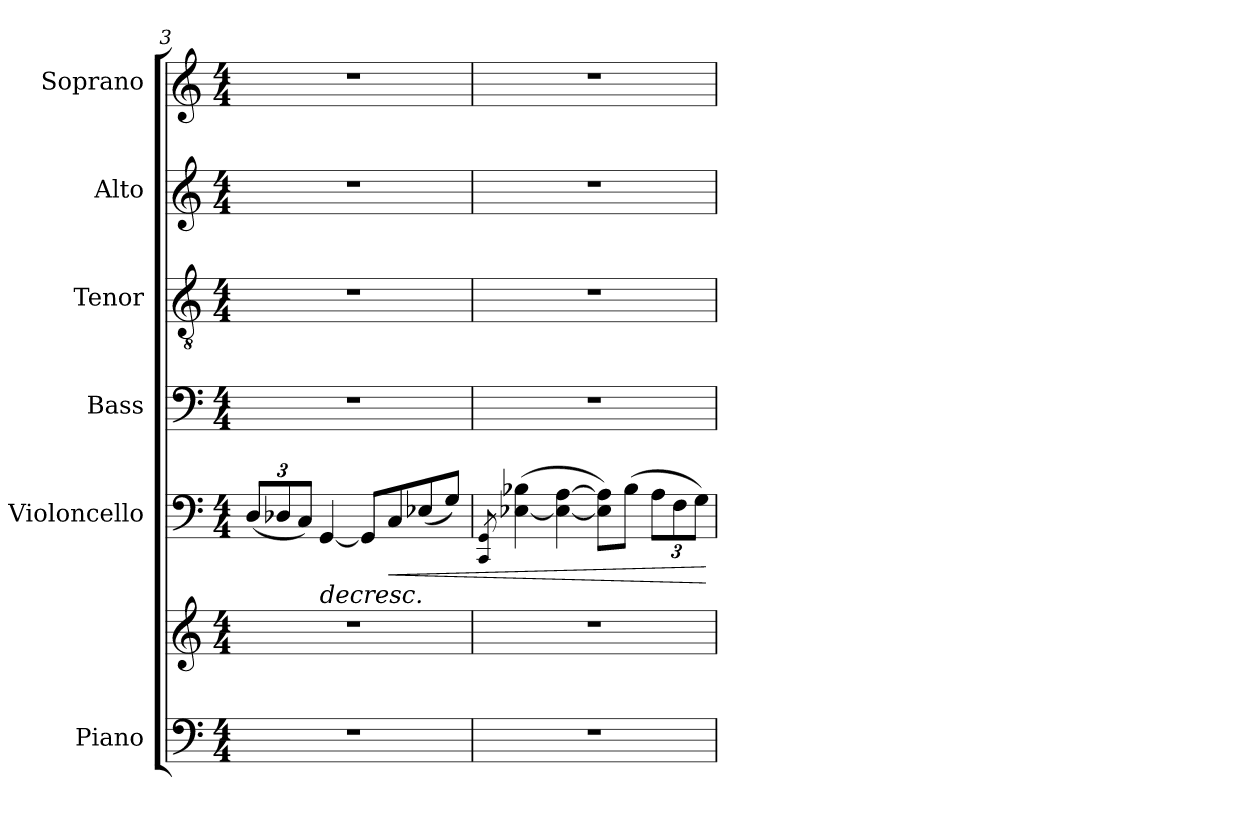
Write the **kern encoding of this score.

**kern	**kern	**kern	**dynam	**kern	**kern	**kern	**kern
*part6	*part6	*part5	*part5	*part4	*part3	*part2	*part1
*staff7	*staff6	*staff5	*staff5	*staff4	*staff3	*staff2	*staff1
*I"Piano	*	*I"Violoncello	*	*I"Bass	*I"Tenor	*I"Alto	*I"Soprano
*I'Pno	*	*I'Vc.	*	*	*	*	*
*clefF4	*clefG2	*clefF4	*	*clefF4	*clefGv2	*clefG2	*clefG2
*k[]	*k[]	*k[]	*	*k[]	*k[]	*k[]	*k[]
*M4/4	*M4/4	*M4/4	*	*M4/4	*M4/4	*M4/4	*M4/4
*	*	*Xbrackettup	*	*	*	*	*
=3	=3	=3	=3	=3	=3	=3	=3
1r	1r	(<12D/L	.	1r	1r	1r	1r
.	.	12D-X/	.	.	.	.	.
.	.	12C/J)	.	.	.	.	.
!	!	!	!LO:HP:b	!	!	!	!
.	.	[4GG/	>	.	.	.	.
.	.	8GG/L]	.	.	.	.	.
!	!	!	!LO:HP:b	!	!	!	!
.	.	8C/	<	.	.	.	.
.	.	(<8E-X/	.	.	.	.	.
.	.	8G/J)	.	.	.	.	.
.	.	.	]	.	.	.	.
!!LO:LB:g=z
=4	=4	=4	=4	=4	=4	=4	=4
.	.	8qCC/ 8qGG/	.	.	.	.	.
1r	1r	(>[4E-X\ 4B-X\	.	1r	1r	1r	1r
.	.	4E-\_ [4A\	.	.	.	.	.
.	.	8E-\] 8A\]L)	.	.	.	.	.
.	.	(>8B-\J	.	.	.	.	.
.	.	12A\L	.	.	.	.	.
.	.	12F\	.	.	.	.	.
.	.	12G\J)	.	.	.	.	.
.	.	.	[	.	.	.	.
=	=	=	=	=	=	=	=
*-	*-	*-	*-	*-	*-	*-	*-
